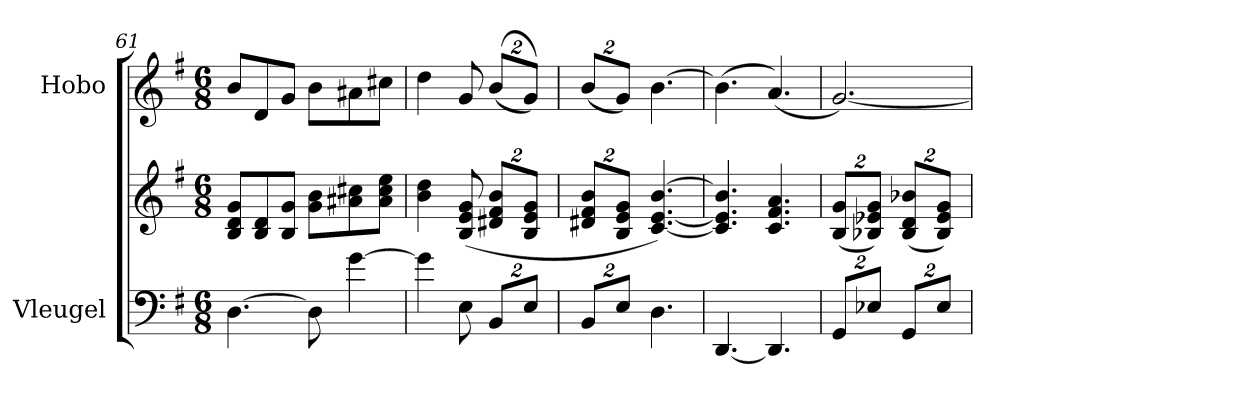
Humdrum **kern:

**kern	**kern	**kern
*part2	*part2	*part1
*staff3	*staff2	*staff1
*I"Vleugel	*	*I"Hobo
*	*	*I'H.
!!LO:PB:g=z
*clefF4	*clefG2	*clefG2
*k[f#]	*k[f#]	*k[f#]
*M6/8	*M6/8	*M6/8
=61	=61	=61
[4.D\	8B/ 8d/ 8g/L	8b/L
.	8B/ 8d/	8d/
.	8B/ 8g/J	8g/J
8D\]	8g\ 8b\L	8b\L
[4g\	8a#X\ 8cc#X\	8a#X\
.	8a#\ 8cc#\ 8ee\J	8cc#X\J
=62	=62	=62
4g\]	4b\ 4dd\	4dd\
8E\	(8B/ 8e/ 8g/	8g/
*Xbrackettup	*Xbrackettup	*Xbrackettup
16%3BB/L	16%3d#X/ 16%3f#/ 16%3b/L	((16%3b/L
16%3E/J	16%3B/ 16%3e/ 16%3g/J	16%3g/J))
=63	=63	=63
16%3BB/L	16%3d#X/ 16%3f#/ 16%3b/L	(16%3b/L
16%3E/J	16%3B/ 16%3e/ 16%3g/J	16%3g/J)
4.D\	[4.c/ [4.e/ [4.b/)	[4.b\
=64	=64	=64
[4.DD/	4.c/] 4.e/] 4.b/]	(4.b\]
4.DD/]	4.c/ 4.f#/ 4.a/	(4.a/)
=65	=65	=65
16%3GG/L	(16%3B/ 16%3g/L	[2.g/)
16%3E-X/J	16%3B-X/ 16%3e-X/ 16%3g/J)	.
16%3GG/L	(16%3B-/ 16%3d/ 16%3b-X/L	.
16%3E-/J	16%3B-/ 16%3e-/ 16%3g/J)	.
=	=	=
*-	*-	*-
